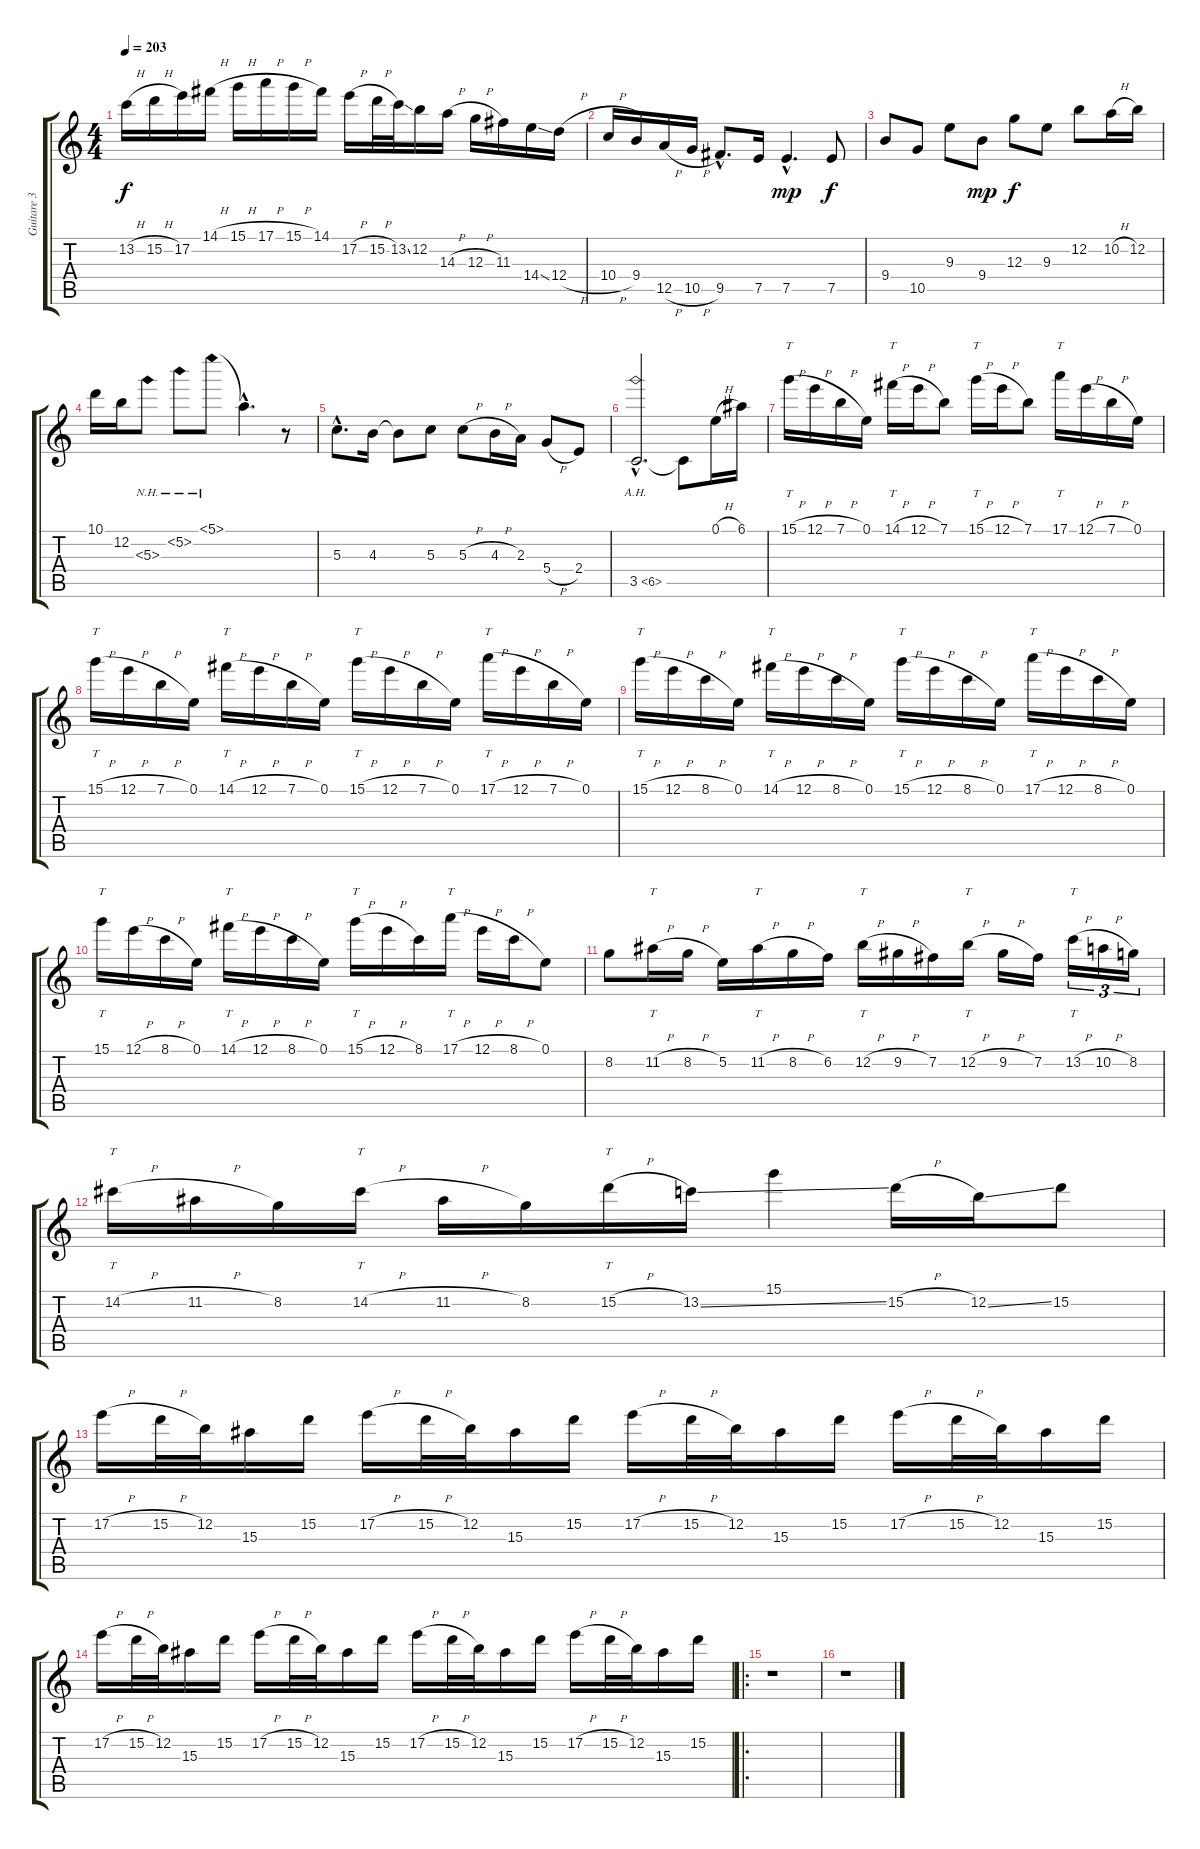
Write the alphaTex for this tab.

\track ("Guitare 3" "Guitare 3") {instrument distortionguitar}
\staff {score tabs}
\tuning (E4 B3 G3 D3 A2 E2) {hide}
\ts (4 4)
\tempo 203
\clef g2
\ks c
13.2{h}.16{dy f} 15.2{h}.16 17.2.16 14.1{h}.16 15.1{h}.16 17.1{h}.16 15.1{h}.16 14.1.16 17.2{h}.16 15.2{h}.32 13.2{ss}.32 12.2.16 14.3{h}.16 12.3{h}.16 11.3.16 14.4{ss}.16 12.4{h}.16 |
10.4{h}.16 9.4.16 12.5{h}.16 10.5{h}.16 9.5{hac}.8{d} 7.5.16 7.5{hac}.4{d dy mp} 7.5.8{dy f} |
9.4.8 10.5.8 9.3.8 9.4.8{dy mp} 12.3.8{dy f} 9.3.8 12.2.8 10.2{h}.16 12.2.16 |
10.1.16 12.2.16 5.3{nh}.8 5.2{nh}.8 5.1{nh}.8 5.1{hac t}.4{d} r.8 |
5.3{hac}.8{d} 4.3.16 4.3{t}.8 5.3.8 5.3{h}.8 4.3{h}.16 2.3.16 5.4{h}.8 2.4.8 |
3.5{ah 3 hac}.2{d} 3.5{t}.8 0.1{h}.16 6.1.16 |
15.1{h}.16{tt} 12.1{h}.16 7.1{h}.16 0.1.16 14.1{h}.16{tt} 12.1{h}.16 7.1.8 15.1{h}.16{tt} 12.1{h}.16 7.1.8 17.1.16{tt} 12.1{h}.16 7.1{h}.16 0.1.16 |
15.1{h}.16{tt} 12.1{h}.16 7.1{h}.16 0.1.16 14.1{h}.16{tt} 12.1{h}.16 7.1{h}.16 0.1.16 15.1{h}.16{tt} 12.1{h}.16 7.1{h}.16 0.1.16 17.1{h}.16{tt} 12.1{h}.16 7.1{h}.16 0.1.16 |
15.1{h}.16{tt} 12.1{h}.16 8.1{h}.16 0.1.16 14.1{h}.16{tt} 12.1{h}.16 8.1{h}.16 0.1.16 15.1{h}.16{tt} 12.1{h}.16 8.1{h}.16 0.1.16 17.1{h}.16{tt} 12.1{h}.16 8.1{h}.16 0.1.16 |
15.1.16{tt} 12.1{h}.16 8.1{h}.16 0.1.16 14.1{h}.16{tt} 12.1{h}.16 8.1{h}.16 0.1.16 15.1{h}.16{tt} 12.1{h}.16 8.1.16 17.1{h}.16{tt} 12.1{h}.16 8.1{h}.16 0.1.8 |
8.2.8 11.2{h}.16{tt} 8.2{h}.16 5.2.16 11.2{h}.16{tt} 8.2{h}.16 6.2.16 12.2{h}.16{tt} 9.2{h}.16 7.2.16 12.2{h}.16{tt} 9.2{h}.16 7.2.16 13.2{h}.16{tt tu (3 2)} 10.2{h}.16{tu (3 2)} 8.2.16{tu (3 2)} |
14.2{h}.16{tt} 11.2{h}.16 8.2.16 14.2{h}.16{tt} 11.2{h}.16 8.2.16 15.2{h}.16{tt} 13.2{ss}.16 15.1.4 15.2{h}.16 12.2{ss}.16 15.2.8 |
17.2{h}.16 15.2{h}.32 12.2.32 15.3.16 15.2.16 17.2{h}.16 15.2{h}.32 12.2.32 15.3.16 15.2.16 17.2{h}.16 15.2{h}.32 12.2.32 15.3.16 15.2.16 17.2{h}.16 15.2{h}.32 12.2.32 15.3.16 15.2.16 |
17.2{h}.16 15.2{h}.32 12.2.32 15.3.16 15.2.16 17.2{h}.16 15.2{h}.32 12.2.32 15.3.16 15.2.16 17.2{h}.16 15.2{h}.32 12.2.32 15.3.16 15.2.16 17.2{h}.16 15.2{h}.32 12.2.32 15.3.16 15.2.16 |
\ro
r.1 |
r.1
